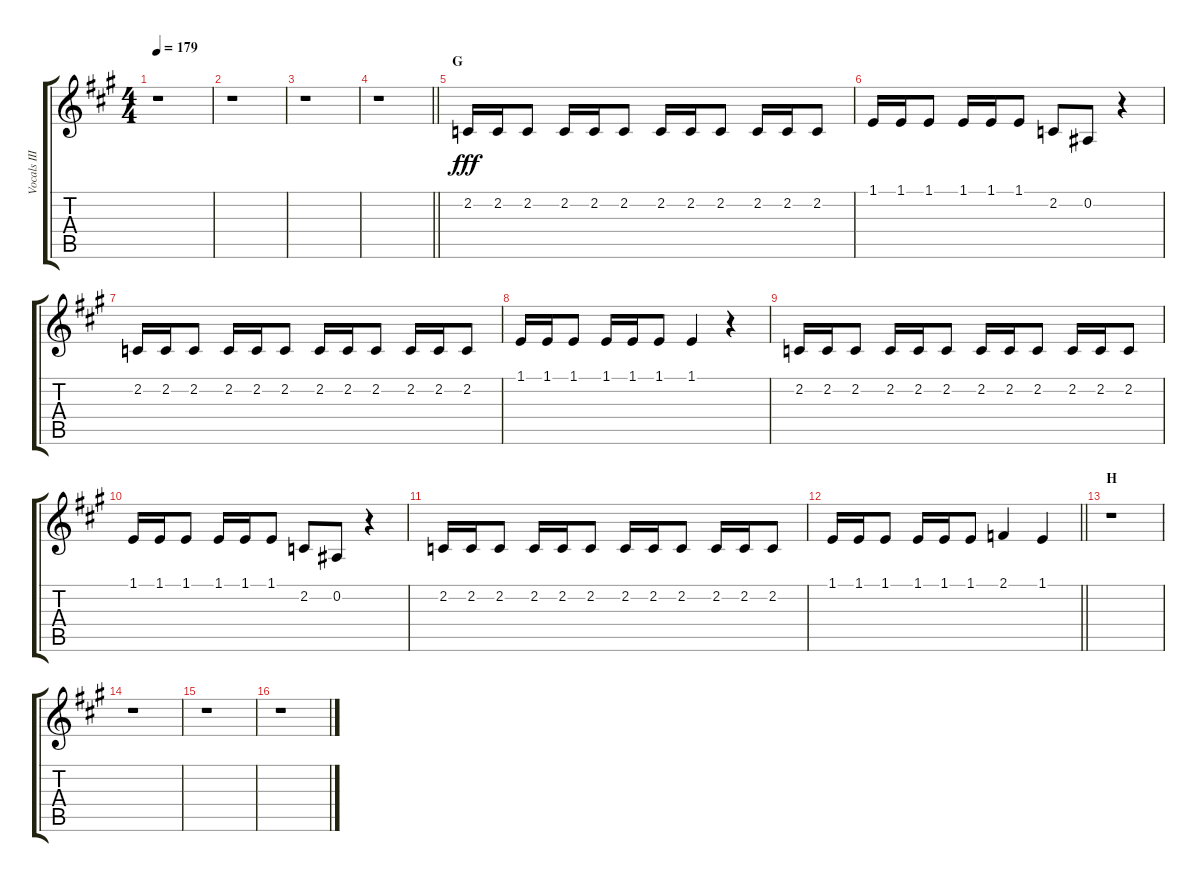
\track ("Vocals III" "Vocals III") {instrument voiceoohs}
\staff {score tabs}
\tuning (Eb4 Bb3 Gb3 Db3 Ab2 Eb2) {hide}
\ts (4 4)
\tempo 179
\clef g2
\ks a
r.1{dy fff} |
r.1 |
r.1 |
\barLineRight lightlight
r.1 |
\section ("" "G")
2.2.16 2.2.16 2.2.8 2.2.16 2.2.16 2.2.8 2.2.16 2.2.16 2.2.8 2.2.16 2.2.16 2.2.8 |
1.1.16 1.1.16 1.1.8 1.1.16 1.1.16 1.1.8 2.2.8 0.2.8 r.4 |
2.2.16 2.2.16 2.2.8 2.2.16 2.2.16 2.2.8 2.2.16 2.2.16 2.2.8 2.2.16 2.2.16 2.2.8 |
1.1.16 1.1.16 1.1.8 1.1.16 1.1.16 1.1.8 1.1.4 r.4 |
2.2.16 2.2.16 2.2.8 2.2.16 2.2.16 2.2.8 2.2.16 2.2.16 2.2.8 2.2.16 2.2.16 2.2.8 |
1.1.16 1.1.16 1.1.8 1.1.16 1.1.16 1.1.8 2.2.8 0.2.8 r.4 |
2.2.16 2.2.16 2.2.8 2.2.16 2.2.16 2.2.8 2.2.16 2.2.16 2.2.8 2.2.16 2.2.16 2.2.8 |
\barLineRight lightlight
1.1.16 1.1.16 1.1.8 1.1.16 1.1.16 1.1.8 2.1.4 1.1.4 |
\section ("" "H")
r.1 |
r.1 |
r.1 |
r.1
